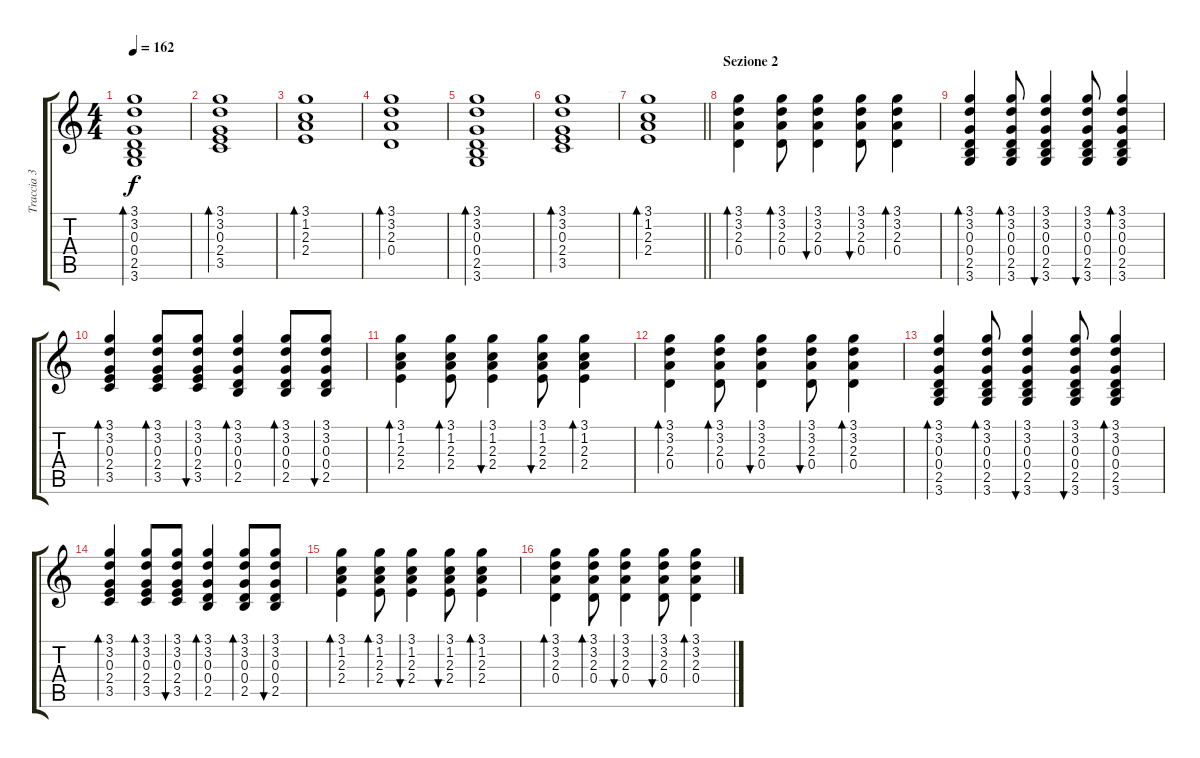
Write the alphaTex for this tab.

\track ("Traccia 3" "Traccia 3") {instrument acousticguitarsteel}
\staff {score tabs}
\tuning (E4 B3 G3 D3 A2 E2) {hide}
\ts (4 4)
\tempo 162
\clef g2
\ks c
(3.1 3.2 0.3 0.4 2.5 3.6).1{bd 60 dy f} |
(3.1 3.2 0.3 2.4 3.5).1{bd 60} |
(3.1 1.2 2.3 2.4).1{bd 60} |
(3.1 3.2 2.3 0.4).1{bd 60} |
(3.1 3.2 0.3 0.4 2.5 3.6).1{bd 60} |
(3.1 3.2 0.3 2.4 3.5).1{bd 60} |
\barLineRight lightlight
(3.1 1.2 2.3 2.4).1{bd 60} |
\section ("" "Sezione 2")
(3.1 3.2 2.3 0.4).4{bd 60 volume 4} (3.1 3.2 2.3 0.4).8{bd 60} (3.1 3.2 2.3 0.4).4{bu 60} (3.1 3.2 2.3 0.4).8{bu 60} (3.1 3.2 2.3 0.4).4{bd 60} |
(3.1 3.2 0.3 0.4 2.5 3.6).4{bd 60} (3.1 3.2 0.3 0.4 2.5 3.6).8{bd 60} (3.1 3.2 0.3 0.4 2.5 3.6).4{bu 60} (3.1 3.2 0.3 0.4 2.5 3.6).8{bu 60} (3.1 3.2 0.3 0.4 2.5 3.6).4{bd 60} |
(3.1 3.2 0.3 2.4 3.5).4{bd 60} (3.1 3.2 0.3 2.4 3.5).8{bd 60} (3.1 3.2 0.3 2.4 3.5).8{bu 60} (3.1 3.2 0.3 0.4 2.5).4{bd 60} (3.1 3.2 0.3 0.4 2.5).8{bd 60} (3.1 3.2 0.3 0.4 2.5).8{bu 60} |
(3.1 1.2 2.3 2.4).4{bd 60} (3.1 1.2 2.3 2.4).8{bd 60} (3.1 1.2 2.3 2.4).4{bu 60} (3.1 1.2 2.3 2.4).8{bu 60} (3.1 1.2 2.3 2.4).4{bd 60} |
(3.1 3.2 2.3 0.4).4{bd 60 volume 4} (3.1 3.2 2.3 0.4).8{bd 60} (3.1 3.2 2.3 0.4).4{bu 60} (3.1 3.2 2.3 0.4).8{bu 60} (3.1 3.2 2.3 0.4).4{bd 60} |
(3.1 3.2 0.3 0.4 2.5 3.6).4{bd 60} (3.1 3.2 0.3 0.4 2.5 3.6).8{bd 60} (3.1 3.2 0.3 0.4 2.5 3.6).4{bu 60} (3.1 3.2 0.3 0.4 2.5 3.6).8{bu 60} (3.1 3.2 0.3 0.4 2.5 3.6).4{bd 60} |
(3.1 3.2 0.3 2.4 3.5).4{bd 60} (3.1 3.2 0.3 2.4 3.5).8{bd 60} (3.1 3.2 0.3 2.4 3.5).8{bu 60} (3.1 3.2 0.3 0.4 2.5).4{bd 60} (3.1 3.2 0.3 0.4 2.5).8{bd 60} (3.1 3.2 0.3 0.4 2.5).8{bu 60} |
(3.1 1.2 2.3 2.4).4{bd 60} (3.1 1.2 2.3 2.4).8{bd 60} (3.1 1.2 2.3 2.4).4{bu 60} (3.1 1.2 2.3 2.4).8{bu 60} (3.1 1.2 2.3 2.4).4{bd 60} |
(3.1 3.2 2.3 0.4).4{bd 60 volume 4} (3.1 3.2 2.3 0.4).8{bd 60} (3.1 3.2 2.3 0.4).4{bu 60} (3.1 3.2 2.3 0.4).8{bu 60} (3.1 3.2 2.3 0.4).4{bd 60}
